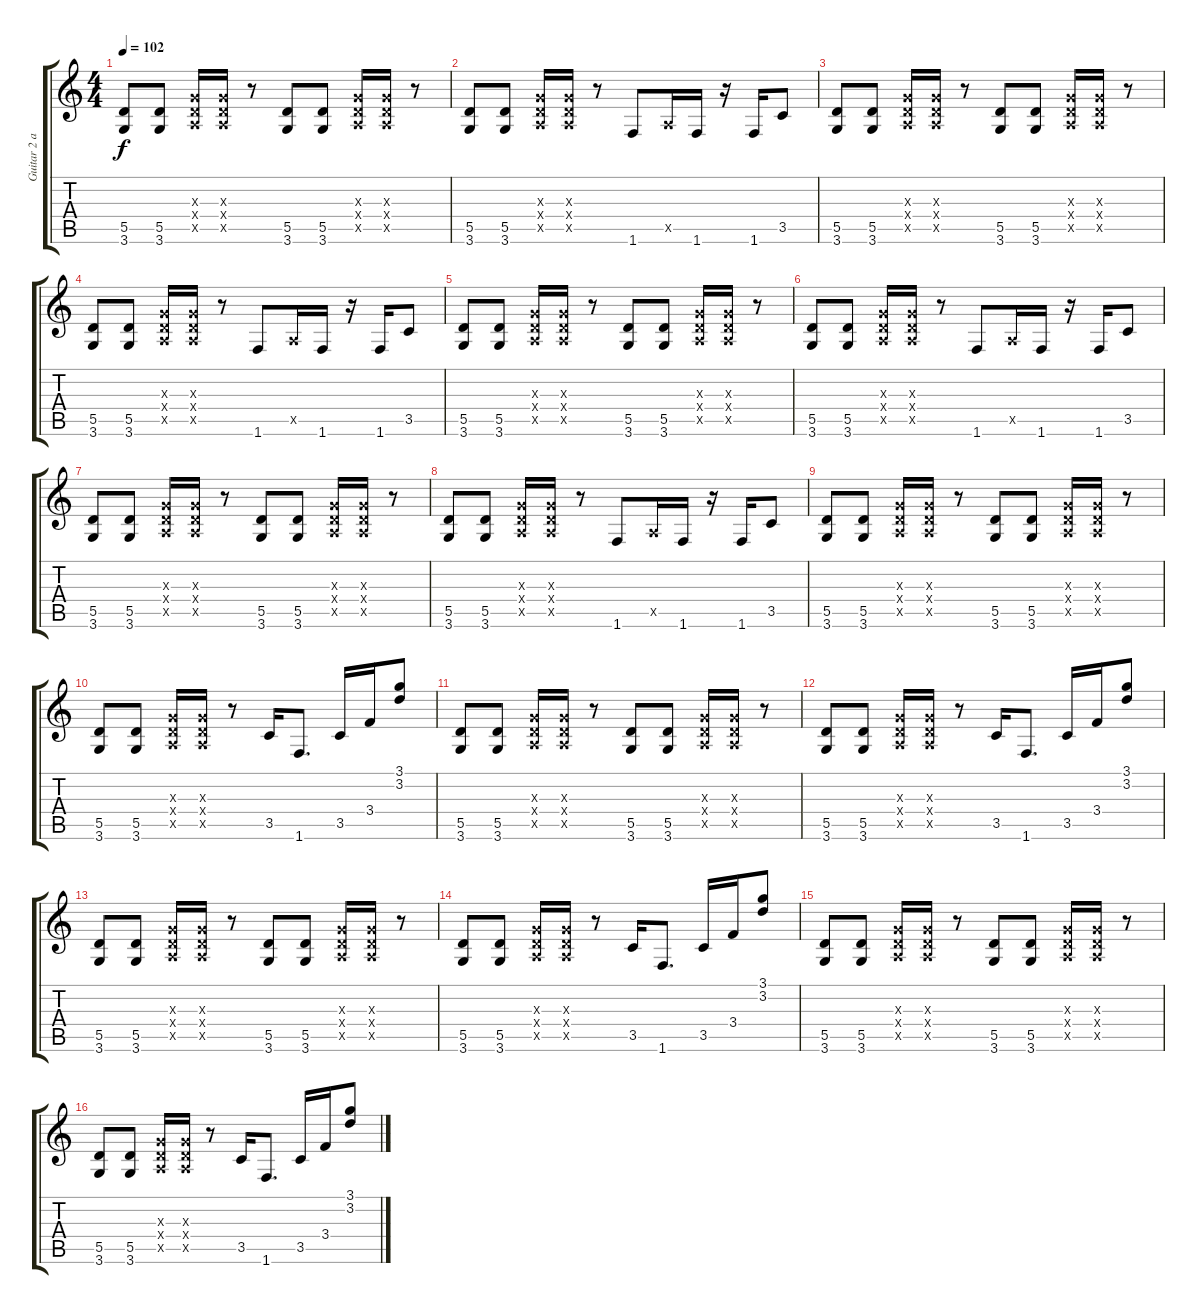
\track ("Guitar 2 and 4" "Guitar 2 a") {instrument acousticguitarnylon}
\staff {score tabs}
\tuning (E4 B3 G3 D3 A2 E2) {hide}
\ts (4 4)
\tempo 102
\clef g2
\ks c
(5.5 3.6).8{dy f} (5.5 3.6).8 (0.3{x} 0.4{x} 0.5{x}).16 (0.3{x} 0.4{x} 0.5{x}).16 r.8 (5.5 3.6).8 (5.5 3.6).8 (0.3{x} 0.4{x} 0.5{x}).16 (0.3{x} 0.4{x} 0.5{x}).16 r.8 |
(5.5 3.6).8 (5.5 3.6).8 (0.3{x} 0.4{x} 0.5{x}).16 (0.3{x} 0.4{x} 0.5{x}).16 r.8 1.6.8 0.5{x}.16 1.6.16 r.16 1.6.16 3.5.8 |
(5.5 3.6).8 (5.5 3.6).8 (0.3{x} 0.4{x} 0.5{x}).16 (0.3{x} 0.4{x} 0.5{x}).16 r.8 (5.5 3.6).8 (5.5 3.6).8 (0.3{x} 0.4{x} 0.5{x}).16 (0.3{x} 0.4{x} 0.5{x}).16 r.8 |
(5.5 3.6).8 (5.5 3.6).8 (0.3{x} 0.4{x} 0.5{x}).16 (0.3{x} 0.4{x} 0.5{x}).16 r.8 1.6.8 0.5{x}.16 1.6.16 r.16 1.6.16 3.5.8 |
(5.5 3.6).8 (5.5 3.6).8 (0.3{x} 0.4{x} 0.5{x}).16 (0.3{x} 0.4{x} 0.5{x}).16 r.8 (5.5 3.6).8 (5.5 3.6).8 (0.3{x} 0.4{x} 0.5{x}).16 (0.3{x} 0.4{x} 0.5{x}).16 r.8 |
(5.5 3.6).8 (5.5 3.6).8 (0.3{x} 0.4{x} 0.5{x}).16 (0.3{x} 0.4{x} 0.5{x}).16 r.8 1.6.8 0.5{x}.16 1.6.16 r.16 1.6.16 3.5.8 |
(5.5 3.6).8 (5.5 3.6).8 (0.3{x} 0.4{x} 0.5{x}).16 (0.3{x} 0.4{x} 0.5{x}).16 r.8 (5.5 3.6).8 (5.5 3.6).8 (0.3{x} 0.4{x} 0.5{x}).16 (0.3{x} 0.4{x} 0.5{x}).16 r.8 |
(5.5 3.6).8 (5.5 3.6).8 (0.3{x} 0.4{x} 0.5{x}).16 (0.3{x} 0.4{x} 0.5{x}).16 r.8 1.6.8 0.5{x}.16 1.6.16 r.16 1.6.16 3.5.8 |
(5.5 3.6).8 (5.5 3.6).8 (0.3{x} 0.4{x} 0.5{x}).16 (0.3{x} 0.4{x} 0.5{x}).16 r.8 (5.5 3.6).8 (5.5 3.6).8 (0.3{x} 0.4{x} 0.5{x}).16 (0.3{x} 0.4{x} 0.5{x}).16 r.8 |
(5.5 3.6).8 (5.5 3.6).8 (0.3{x} 0.4{x} 0.5{x}).16 (0.3{x} 0.4{x} 0.5{x}).16 r.8 3.5.16 1.6.8{d} 3.5.16 3.4.16 (3.1 3.2).8 |
(5.5 3.6).8 (5.5 3.6).8 (0.3{x} 0.4{x} 0.5{x}).16 (0.3{x} 0.4{x} 0.5{x}).16 r.8 (5.5 3.6).8 (5.5 3.6).8 (0.3{x} 0.4{x} 0.5{x}).16 (0.3{x} 0.4{x} 0.5{x}).16 r.8 |
(5.5 3.6).8 (5.5 3.6).8 (0.3{x} 0.4{x} 0.5{x}).16 (0.3{x} 0.4{x} 0.5{x}).16 r.8 3.5.16 1.6.8{d} 3.5.16 3.4.16 (3.1 3.2).8 |
(5.5 3.6).8 (5.5 3.6).8 (0.3{x} 0.4{x} 0.5{x}).16 (0.3{x} 0.4{x} 0.5{x}).16 r.8 (5.5 3.6).8 (5.5 3.6).8 (0.3{x} 0.4{x} 0.5{x}).16 (0.3{x} 0.4{x} 0.5{x}).16 r.8 |
(5.5 3.6).8 (5.5 3.6).8 (0.3{x} 0.4{x} 0.5{x}).16 (0.3{x} 0.4{x} 0.5{x}).16 r.8 3.5.16 1.6.8{d} 3.5.16 3.4.16 (3.1 3.2).8 |
(5.5 3.6).8 (5.5 3.6).8 (0.3{x} 0.4{x} 0.5{x}).16 (0.3{x} 0.4{x} 0.5{x}).16 r.8 (5.5 3.6).8 (5.5 3.6).8 (0.3{x} 0.4{x} 0.5{x}).16 (0.3{x} 0.4{x} 0.5{x}).16 r.8 |
(5.5 3.6).8 (5.5 3.6).8 (0.3{x} 0.4{x} 0.5{x}).16 (0.3{x} 0.4{x} 0.5{x}).16 r.8 3.5.16 1.6.8{d} 3.5.16 3.4.16 (3.1 3.2).8
